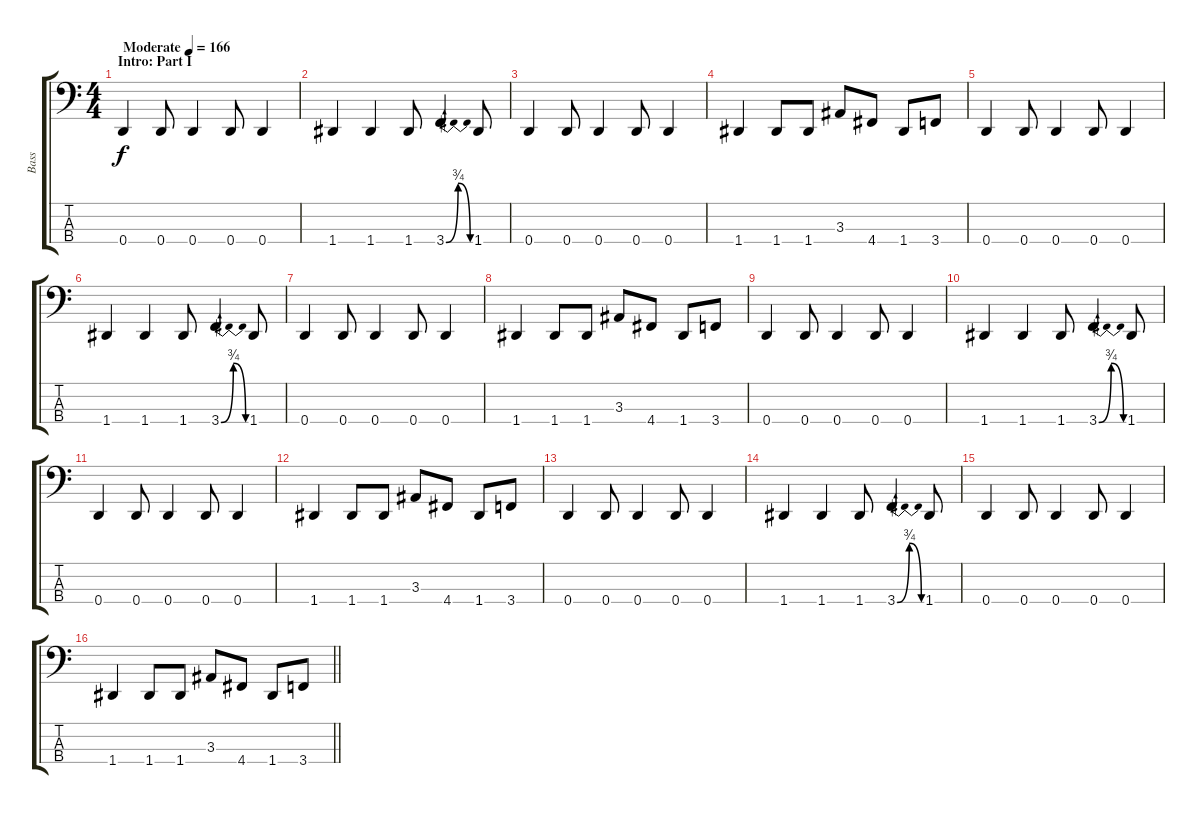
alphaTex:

\track ("Bass" "Bass") {instrument electricbasspick}
\staff {score tabs}
\tuning (F2 C2 G1 D1) {hide}
\ts (4 4)
\section ("" "Intro: Part I")
\tempo (166 "Moderate")
\clef f4
\ks c
0.4.4{dy f instrument electricbasspick} 0.4.8 0.4.4 0.4.8 0.4.4 |
1.4.4 1.4.4 1.4.8 3.4{be (bendrelease 0 0 30 3 30 3 60 0)}.4 1.4.8 |
0.4.4 0.4.8 0.4.4 0.4.8 0.4.4 |
1.4.4 1.4.8 1.4.8 3.3.8 4.4.8 1.4.8 3.4.8 |
0.4.4 0.4.8 0.4.4 0.4.8 0.4.4 |
1.4.4 1.4.4 1.4.8 3.4{be (bendrelease 0 0 30 3 30 3 60 0)}.4 1.4.8 |
0.4.4 0.4.8 0.4.4 0.4.8 0.4.4 |
1.4.4 1.4.8 1.4.8 3.3.8 4.4.8 1.4.8 3.4.8 |
0.4.4 0.4.8 0.4.4 0.4.8 0.4.4 |
1.4.4 1.4.4 1.4.8 3.4{be (bendrelease 0 0 30 3 30 3 60 0)}.4 1.4.8 |
0.4.4 0.4.8 0.4.4 0.4.8 0.4.4 |
1.4.4 1.4.8 1.4.8 3.3.8 4.4.8 1.4.8 3.4.8 |
0.4.4 0.4.8 0.4.4 0.4.8 0.4.4 |
1.4.4 1.4.4 1.4.8 3.4{be (bendrelease 0 0 30 3 30 3 60 0)}.4 1.4.8 |
0.4.4 0.4.8 0.4.4 0.4.8 0.4.4 |
\barLineRight lightlight
1.4.4 1.4.8 1.4.8 3.3.8 4.4.8 1.4.8 3.4.8
